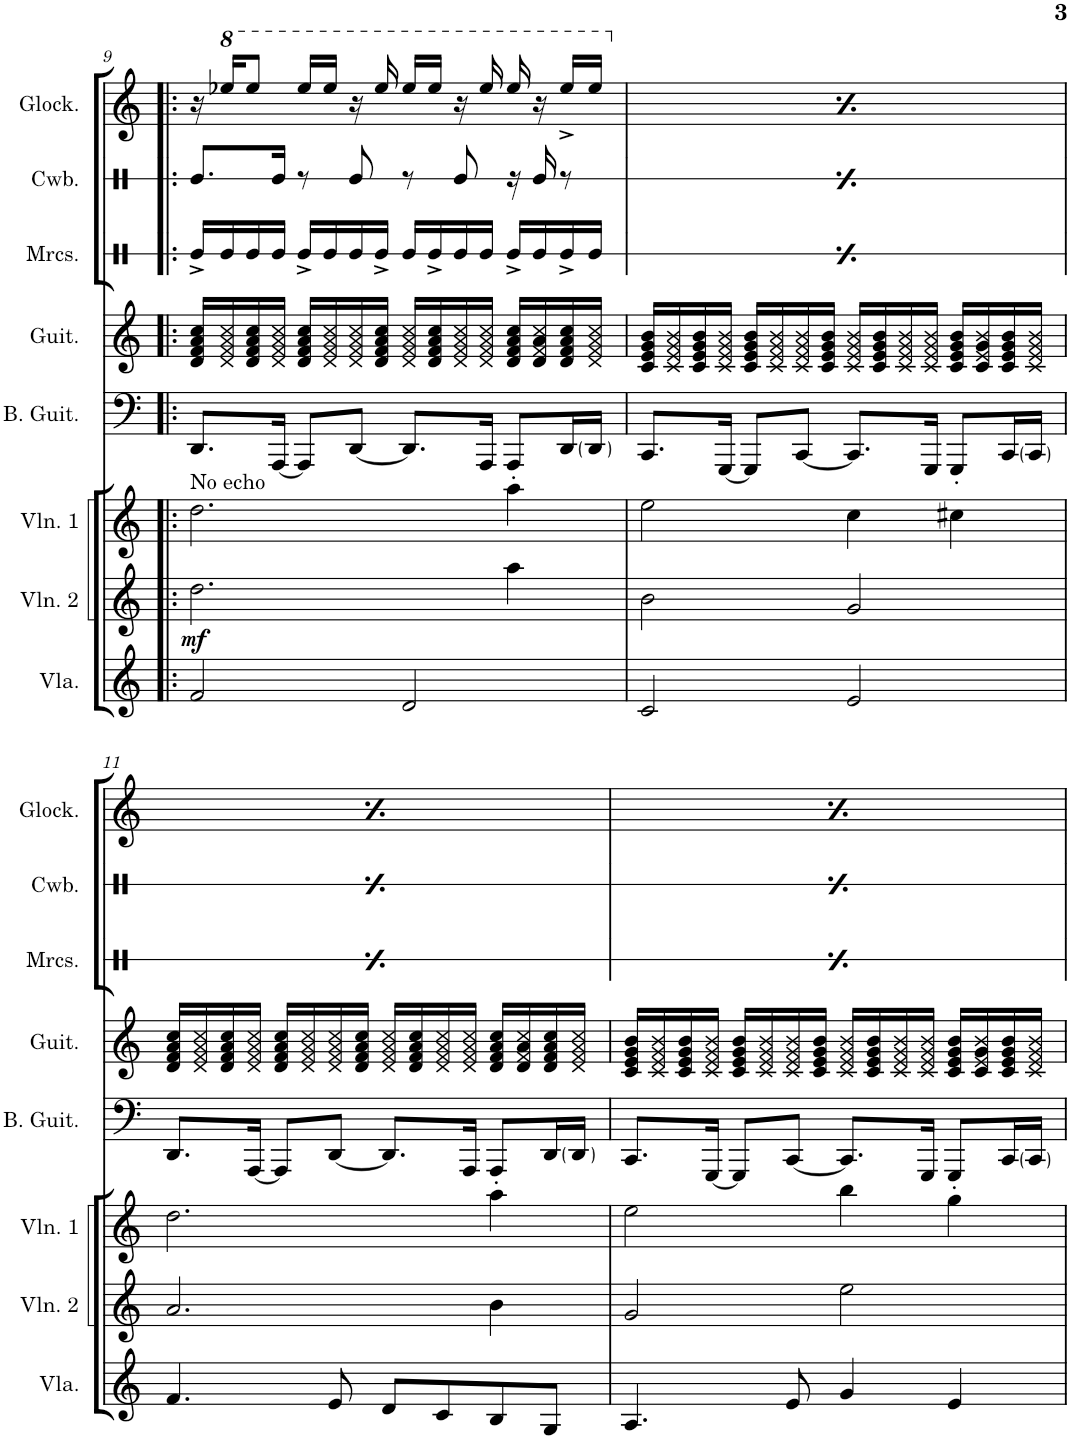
**kern	**kern	**dynam	**kern	**kern	**kern	**kern	**kern	**kern	**kern
*part9	*part8	*part8	*part7	*part6	*part5	*part4	*part3	*part2	*part1
*staff9	*staff8	*staff8	*staff7	*staff6	*staff5	*staff4	*staff3	*staff2	*staff1
*I"Viola	*I"Violin 2	*	*I"Violin 1	*I"Bass Guitar	*I"Alto Guitar	*I"Guitar	*I"Maracas	*I"Cowbell	*I"Glockenspiel
*I'Vla.	*I'Vln. 2	*	*I'Vln. 1	*I'B. Guit.	*	*I'Guit.	*I'Mrcs.	*I'Cwb.	*I'Glock.
!!LO:PB:g=z
*clefG2	*clefG2	*	*clefG2	*clefF4	*clefG2	*clefG2	*clefX	*clefX	*clefG2
*k[]	*k[]	*	*k[]	*k[]	*k[]	*k[]	*k[]	*k[]	*k[]
*M4/4	*M4/4	*	*M4/4	*M4/4	*M4/4	*M4/4	*M4/4	*M4/4	*M4/4
*met(c)	*met(c)	*	*met(c)	*met(c)	*met(c)	*met(c)	*met(c)	*met(c)	*met(c)
=9!|:	=9!|:	=9!|:	=9!|:	=9!|:	=9!|:	=9!|:	=9!|:	=9!|:	=9!|:
!	!	!	!LO:TX:a:t=No echo	!	!	!	!	!	!
!	!	!LO:DY:b	!	!	!	!	!	!	!
2f/	2.dd\	mf	2.dd\	8.DD/L	16r	16d/ 16f/ 16a/ 16cc/LL	16Re^/LL	8.Re/L	16r
*	*	*	*	*	*	*	*	*	*8va
.	.	.	.	.	16d 16f 16a 16cc	16d/ 16f/ 16a/ 16cc/	16Re/	.	16eee-X/KL
.	.	.	.	.	16r	16d/ 16f/ 16a/ 16cc/	16Re/	.	8eee-/J
.	.	.	.	[16AAA/Jk	16d 16f 16a 16cc	16d/ 16f/ 16a/ 16cc/JJ	16Re/JJ	16Re/Jk	.
.	.	.	.	8AAA/L]	16r	16d/ 16f/ 16a/ 16cc/LL	16Re^/LL	8r	16eee-/LL
.	.	.	.	.	16d/ 16f/ 16a/ 16cc/LL	16d/ 16f/ 16a/ 16cc/	16Re/	.	16eee-/JJ
.	.	.	.	[8DD/J	16d/ 16f/ 16a/ 16cc/JJ	16d/ 16f/ 16a/ 16cc/	16Re/	8Re/	16r
.	.	.	.	.	16r	16d/ 16f/ 16a/ 16cc/JJ	16Re^/JJ	.	16eee-/
2d/	.	.	.	8.DD/L]	16d 16f 16a 16cc	16d/ 16f/ 16a/ 16cc/LL	16Re/LL	8r	16eee-/LL
.	.	.	.	.	16r	16d/ 16f/ 16a/ 16cc/	16Re^/	.	16eee-/JJ
.	.	.	.	.	16d/ 16f/ 16a/ 16cc/LL	16d/ 16f/ 16a/ 16cc/	16Re/	8Re/	16r
.	.	.	.	16AAA/Jk	16d/ 16f/ 16a/ 16cc/JJ	16d/ 16f/ 16a/ 16cc/JJ	16Re/JJ	.	16eee-/
.	4aa\	.	4aa\	8AAA'/L	16r	16d/ 16f/ 16a/ 16cc/LL	16Re^/LL	16r	16eee-/
.	.	.	.	.	16f 16cc	16d/ 16f/ 16a/ 16cc/	16Re/	16Re/	16r
.	.	.	.	16DD/L	16r	16d/ 16f/ 16a/ 16cc/	16Re^/	8r	16eee-^/LL
.	.	.	.	16DD/JJ	16d 16f 16a 16cc	16d/ 16f/ 16a/ 16cc/JJ	16Re/JJ	.	16eee-/JJ
=10	=10	=10	=10	=10	=10	=10	=10	=10	=10
*	*	*	*	*	*	*	*	*	*X8va
2c/	2b\	.	2ee\	8.CC/L	16r	16c/ 16e/ 16g/ 16b/LL	16Re^/LL	8.Re/L	16r
.	.	.	.	.	16c 16e 16g 16b	16c/ 16e/ 16g/ 16b/	16Re/	.	16eee-X/KL
.	.	.	.	.	16r	16c/ 16e/ 16g/ 16b/	16Re/	.	8eee-/J
.	.	.	.	[16GGG/Jk	16c 16e 16g 16b	16c/ 16e/ 16g/ 16b/JJ	16Re/JJ	16Re/Jk	.
.	.	.	.	8GGG/L]	16r	16c/ 16e/ 16g/ 16b/LL	16Re^/LL	8r	16eee-/LL
.	.	.	.	.	16c/ 16e/ 16g/ 16b/LL	16c/ 16e/ 16g/ 16b/	16Re/	.	16eee-/JJ
.	.	.	.	[8CC/J	16c/ 16e/ 16g/ 16b/JJ	16c/ 16e/ 16g/ 16b/	16Re/	8Re/	16r
.	.	.	.	.	16r	16c/ 16e/ 16g/ 16b/JJ	16Re^/JJ	.	16eee-/
2e/	2g/	.	4cc\	8.CC/L]	16c 16e 16g 16b	16c/ 16e/ 16g/ 16b/LL	16Re/LL	8r	16eee-/LL
.	.	.	.	.	16r	16c/ 16e/ 16g/ 16b/	16Re^/	.	16eee-/JJ
.	.	.	.	.	16c/ 16e/ 16g/ 16b/LL	16c/ 16e/ 16g/ 16b/	16Re/	8Re/	16r
.	.	.	.	16GGG/Jk	16c/ 16e/ 16g/ 16b/JJ	16c/ 16e/ 16g/ 16b/JJ	16Re/JJ	.	16eee-/
.	.	.	4cc#X\	8GGG'/L	16r	16c/ 16e/ 16g/ 16b/LL	16Re^/LL	16r	16eee-/
.	.	.	.	.	16e 16b	16c/ 16e/ 16g/ 16b/	16Re/	16Re/	16r
.	.	.	.	16CC/L	16r	16c/ 16e/ 16g/ 16b/	16Re^/	8r	16eee-^/LL
.	.	.	.	16CC/JJ	16c 16e 16g 16b	16c/ 16e/ 16g/ 16b/JJ	16Re/JJ	.	16eee-/JJ
!!LO:LB:g=z
=11	=11	=11	=11	=11	=11	=11	=11	=11	=11
4.f/	2.a/	.	2.dd\	8.DD/L	16r	16d/ 16f/ 16a/ 16cc/LL	16Re^/LL	8.Re/L	16r
.	.	.	.	.	16d 16f 16a 16cc	16d/ 16f/ 16a/ 16cc/	16Re/	.	16eee-X/KL
.	.	.	.	.	16r	16d/ 16f/ 16a/ 16cc/	16Re/	.	8eee-/J
.	.	.	.	[16AAA/Jk	16d 16f 16a 16cc	16d/ 16f/ 16a/ 16cc/JJ	16Re/JJ	16Re/Jk	.
.	.	.	.	8AAA/L]	16r	16d/ 16f/ 16a/ 16cc/LL	16Re^/LL	8r	16eee-/LL
.	.	.	.	.	16d/ 16f/ 16a/ 16cc/LL	16d/ 16f/ 16a/ 16cc/	16Re/	.	16eee-/JJ
8e/	.	.	.	[8DD/J	16d/ 16f/ 16a/ 16cc/JJ	16d/ 16f/ 16a/ 16cc/	16Re/	8Re/	16r
.	.	.	.	.	16r	16d/ 16f/ 16a/ 16cc/JJ	16Re^/JJ	.	16eee-/
8d/L	.	.	.	8.DD/L]	16d 16f 16a 16cc	16d/ 16f/ 16a/ 16cc/LL	16Re/LL	8r	16eee-/LL
.	.	.	.	.	16r	16d/ 16f/ 16a/ 16cc/	16Re^/	.	16eee-/JJ
8c/	.	.	.	.	16d/ 16f/ 16a/ 16cc/LL	16d/ 16f/ 16a/ 16cc/	16Re/	8Re/	16r
.	.	.	.	16AAA/Jk	16d/ 16f/ 16a/ 16cc/JJ	16d/ 16f/ 16a/ 16cc/JJ	16Re/JJ	.	16eee-/
8B/	4b\	.	4aa\	8AAA'/L	16r	16d/ 16f/ 16a/ 16cc/LL	16Re^/LL	16r	16eee-/
.	.	.	.	.	16f 16cc	16d/ 16f/ 16a/ 16cc/	16Re/	16Re/	16r
8G/J	.	.	.	16DD/L	16r	16d/ 16f/ 16a/ 16cc/	16Re^/	8r	16eee-^/LL
.	.	.	.	16DD/JJ	16d 16f 16a 16cc	16d/ 16f/ 16a/ 16cc/JJ	16Re/JJ	.	16eee-/JJ
=12	=12	=12	=12	=12	=12	=12	=12	=12	=12
4.A/	2g/	.	2ee\	8.CC/L	16r	16c/ 16e/ 16g/ 16b/LL	16Re^/LL	8.Re/L	16r
.	.	.	.	.	16c 16e 16g 16b	16c/ 16e/ 16g/ 16b/	16Re/	.	16eee-X/KL
.	.	.	.	.	16r	16c/ 16e/ 16g/ 16b/	16Re/	.	8eee-/J
.	.	.	.	[16GGG/Jk	16c 16e 16g 16b	16c/ 16e/ 16g/ 16b/JJ	16Re/JJ	16Re/Jk	.
.	.	.	.	8GGG/L]	16r	16c/ 16e/ 16g/ 16b/LL	16Re^/LL	8r	16eee-/LL
.	.	.	.	.	16c/ 16e/ 16g/ 16b/LL	16c/ 16e/ 16g/ 16b/	16Re/	.	16eee-/JJ
8e/	.	.	.	[8CC/J	16c/ 16e/ 16g/ 16b/JJ	16c/ 16e/ 16g/ 16b/	16Re/	8Re/	16r
.	.	.	.	.	16r	16c/ 16e/ 16g/ 16b/JJ	16Re^/JJ	.	16eee-/
4g/	2ee\	.	4bb\	8.CC/L]	16c 16e 16g 16b	16c/ 16e/ 16g/ 16b/LL	16Re/LL	8r	16eee-/LL
.	.	.	.	.	16r	16c/ 16e/ 16g/ 16b/	16Re^/	.	16eee-/JJ
.	.	.	.	.	16c/ 16e/ 16g/ 16b/LL	16c/ 16e/ 16g/ 16b/	16Re/	8Re/	16r
.	.	.	.	16GGG/Jk	16c/ 16e/ 16g/ 16b/JJ	16c/ 16e/ 16g/ 16b/JJ	16Re/JJ	.	16eee-/
4e/	.	.	4gg\	8GGG'/L	16r	16c/ 16e/ 16g/ 16b/LL	16Re^/LL	16r	16eee-/
.	.	.	.	.	16e 16b	16c/ 16e/ 16g/ 16b/	16Re/	16Re/	16r
.	.	.	.	16CC/L	16r	16c/ 16e/ 16g/ 16b/	16Re^/	8r	16eee-^/LL
.	.	.	.	16CC/JJ	16c 16e 16g 16b	16c/ 16e/ 16g/ 16b/JJ	16Re/JJ	.	16eee-/JJ
=	=	=	=	=	=	=	=	=	=
*-	*-	*-	*-	*-	*-	*-	*-	*-	*-
